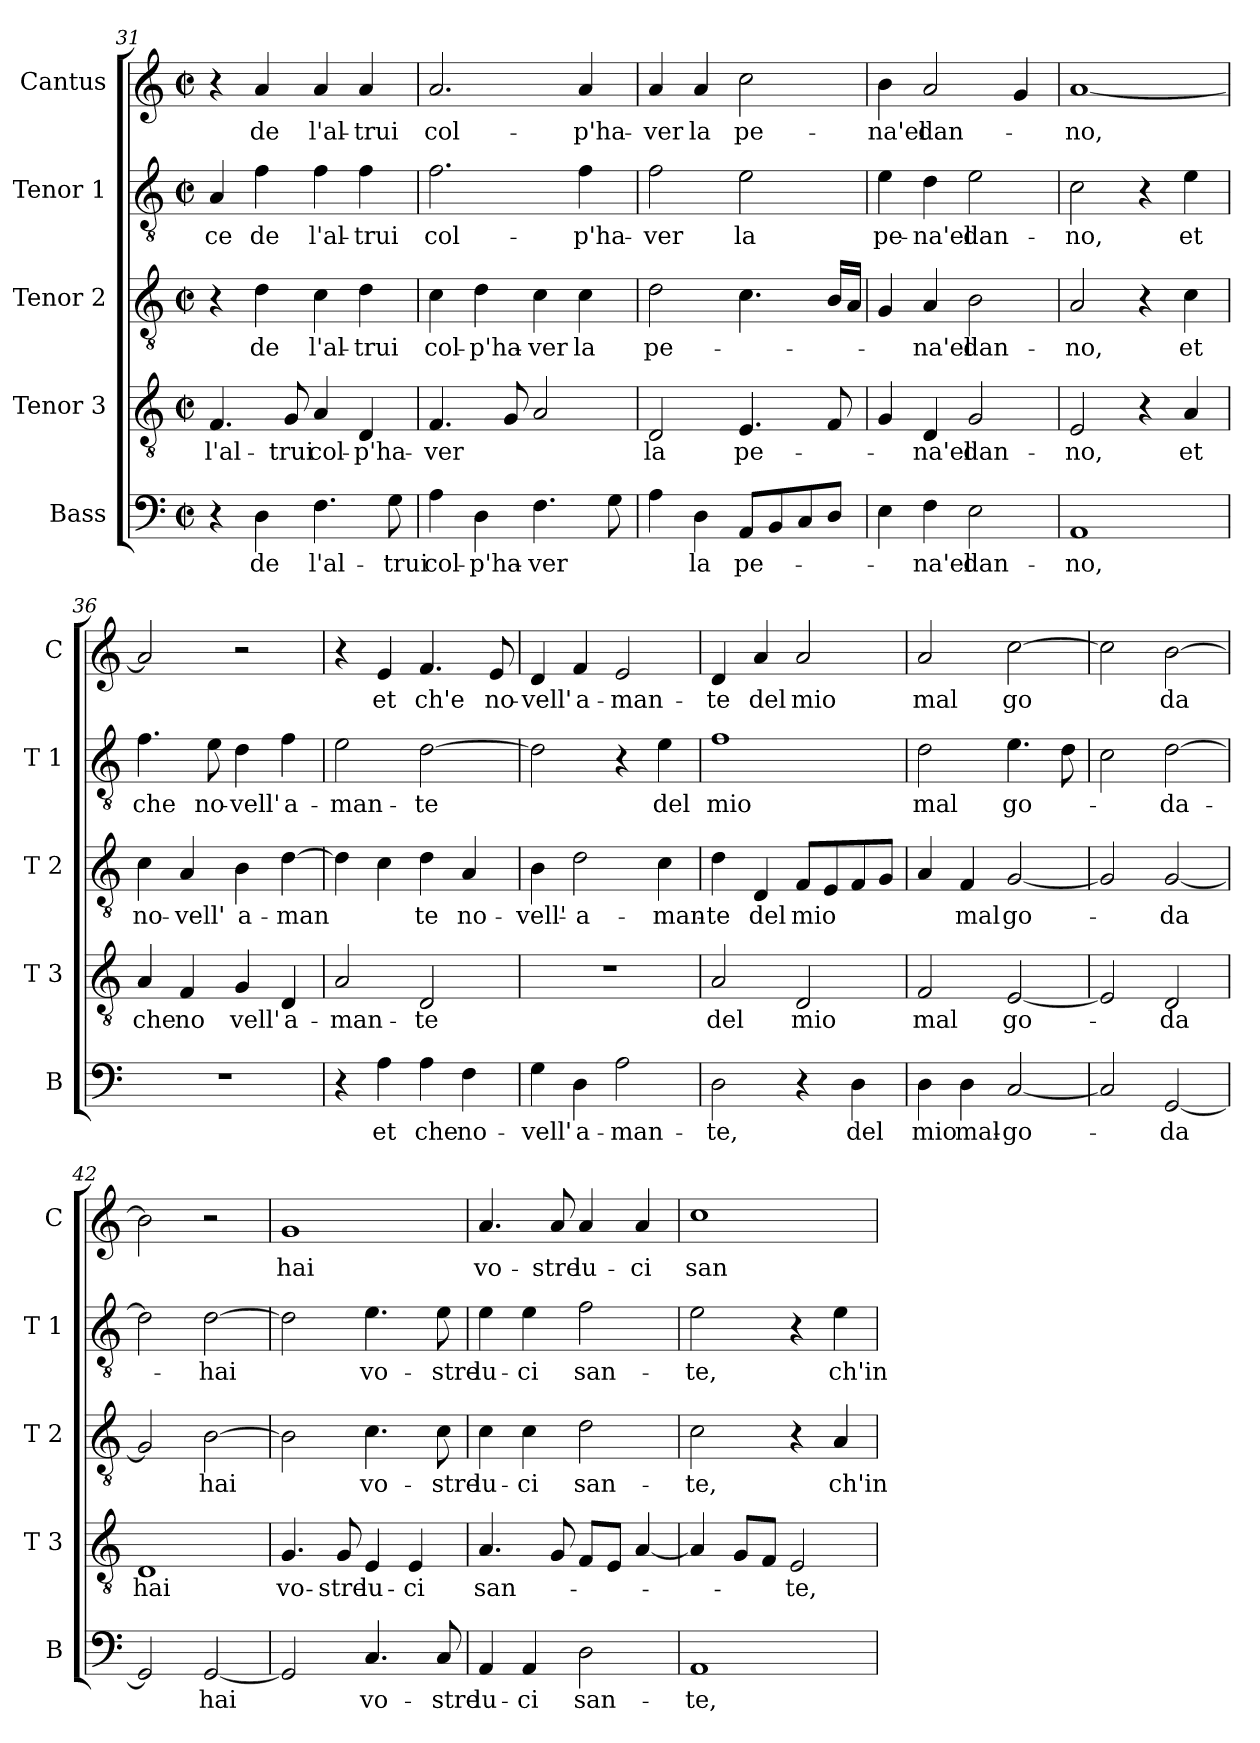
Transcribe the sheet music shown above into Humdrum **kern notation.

**kern	**text	**kern	**text	**kern	**text	**kern	**text	**kern	**text
*part5	*part5	*part4	*part4	*part3	*part3	*part2	*part2	*part1	*part1
*staff5	*staff5	*staff4	*staff4	*staff3	*staff3	*staff2	*staff2	*staff1	*staff1
*I"Bass	*	*I"Tenor 3	*	*I"Tenor 2	*	*I"Tenor 1	*	*I"Cantus	*
*I'B	*	*I'T 3	*	*I'T 2	*	*I'T 1	*	*I'C	*
*clefF4	*	*clefGv2	*	*clefGv2	*	*clefGv2	*	*clefG2	*
*k[]	*	*k[]	*	*k[]	*	*k[]	*	*k[]	*
*C:	*	*C:	*	*C:	*	*C:	*	*C:	*
*M2/2	*	*M2/2	*	*M2/2	*	*M2/2	*	*M2/2	*
*met(c|)	*	*met(c|)	*	*met(c|)	*	*met(c|)	*	*met(c|)	*
=31	=31	=31	=31	=31	=31	=31	=31	=31	=31
4r	.	4.F/	l'al-	4r	.	4A/	-ce	4r	.
4D\	de	.	.	4d\	de	4f\	de	4a/	de
.	.	8G/	-trui	.	.	.	.	.	.
4.F\	l'al-	4A/	col-	4c\	l'al-	4f\	l'al-	4a/	l'al-
.	.	4D/	-p'ha-	4d\	-trui	4f\	-trui	4a/	-trui
8G\	-trui	.	.	.	.	.	.	.	.
=32	=32	=32	=32	=32	=32	=32	=32	=32	=32
4A\	col-	4.F/	-ver	4c\	col-	2.f\	col-	2.a/	col-
4D\	-p'ha-	.	.	4d\	-p'ha-	.	.	.	.
.	.	8G/	.	.	.	.	.	.	.
4.F\	-ver	2A/	.	4c\	-ver	.	.	.	.
.	.	.	.	4c\	la	4f\	-p'ha-	4a/	-p'ha-
8G\	.	.	.	.	.	.	.	.	.
=33	=33	=33	=33	=33	=33	=33	=33	=33	=33
4A\	.	2D/	la	2d\	pe-	2f\	-ver	4a/	-ver
4D\	la	.	.	.	.	.	.	4a/	la
8AA/L	pe-	4.E/	pe-	4.c\	.	2e\	la	2cc\	pe-
8BB/	.	.	.	.	.	.	.	.	.
8C/	.	.	.	.	.	.	.	.	.
8D/J	.	8F/	.	16B/LL	.	.	.	.	.
.	.	.	.	16A/JJ	.	.	.	.	.
!!LO:LB:g=z
=34	=34	=34	=34	=34	=34	=34	=34	=34	=34
4E\	.	4G/	.	4G/	.	4e\	pe-	4b\	-na'el
4F\	-na'el	4D/	-na'el	4A/	-na'el	4d\	-na'el	2a/	dan-
2E\	dan-	2G/	dan-	2B\	dan-	2e\	dan-	.	.
.	.	.	.	.	.	.	.	4g/	.
=35	=35	=35	=35	=35	=35	=35	=35	=35	=35
1AA	-no,	2E/	-no,	2A/	-no,	2c\	-no,	[1a	-no,
.	.	4r	.	4r	.	4r	.	.	.
.	.	4A/	et	4c\	et	4e\	et	.	.
=36	=36	=36	=36	=36	=36	=36	=36	=36	=36
1r	.	4A/	che	4c\	no-	4.f\	che	2a/]	.
.	.	4F/	no	4A/	-vell'	.	.	.	.
.	.	.	.	.	.	8e\	no-	.	.
.	.	4G/	vell'	4B\	a-	4d\	-vell'	2r	.
.	.	4D/	a-	[4d\	-man	4f\	a-	.	.
=37	=37	=37	=37	=37	=37	=37	=37	=37	=37
4r	.	2A/	-man-	4d\]	.	2e\	-man-	4r	.
4A\	et	.	.	4c\	.	.	.	4e/	et
4A\	che	2D/	-te	4d\	te	[2d\	-te	4.f/	ch'e
4F\	no-	.	.	4A/	no-	.	.	.	.
.	.	.	.	.	.	.	.	8e/	no-
=38	=38	=38	=38	=38	=38	=38	=38	=38	=38
4G\	-vell'	1r	.	4B\	-vell'-	2d\]	.	4d/	-vell'
4D\	a-	.	.	2d\	-a-	.	.	4f/	a-
2A\	-man-	.	.	.	.	4r	.	2e/	-man-
.	.	.	.	4c\	-man-	4e\	del	.	.
!!LO:LB:g=z
=39	=39	=39	=39	=39	=39	=39	=39	=39	=39
2D\	-te,	2A/	del	4d\	-te	1f	mio	4d/	-te
.	.	.	.	4D/	del	.	.	4a/	del
4r	.	2D/	mio	8F/L	mio	.	.	2a/	mio
.	.	.	.	8E/	.	.	.	.	.
4D\	del	.	.	8F/	.	.	.	.	.
.	.	.	.	8G/J	.	.	.	.	.
=40	=40	=40	=40	=40	=40	=40	=40	=40	=40
4D\	mio	2F/	mal	4A/	.	2d\	mal	2a/	mal
4D\	mal-	.	.	4F/	mal	.	.	.	.
[2C/	-go-	[2E/	go-	[2G/	go-	4.e\	go-	[2cc\	go
.	.	.	.	.	.	8d\	.	.	.
=41	=41	=41	=41	=41	=41	=41	=41	=41	=41
2C/]	.	2E/]	.	2G/]	.	2c\	.	2cc\]	.
[2GG/	-da	2D/	-da	[2G/	-da	[2d\	-da-	[2b\	da
=42	=42	=42	=42	=42	=42	=42	=42	=42	=42
2GG/]	.	1D	hai	2G/]	.	2d\]	.	2b\]	.
[2GG/	hai	.	.	[2B\	hai	[2d\	-hai	2r	.
=43	=43	=43	=43	=43	=43	=43	=43	=43	=43
2GG/]	.	4.G/	vo-	2B\]	.	2d\]	.	1g	hai
.	.	8G/	-stre	.	.	.	.	.	.
4.C/	vo-	4E/	lu-	4.c\	vo-	4.e\	vo-	.	.
.	.	4E/	-ci	.	.	.	.	.	.
8C/	-stre	.	.	8c\	-stre	8e\	-stre	.	.
=44	=44	=44	=44	=44	=44	=44	=44	=44	=44
4AA/	lu-	4.A/	san-	4c\	lu-	4e\	lu-	4.a/	vo-
4AA/	-ci	.	.	4c\	-ci	4e\	-ci	.	.
.	.	8G/	.	.	.	.	.	8a/	-stre
2D\	san-	8F/L	.	2d\	san-	2f\	san-	4a/	lu-
.	.	8E/J	.	.	.	.	.	.	.
.	.	[4A/	.	.	.	.	.	4a/	-ci
!!LO:PB:g=z
=45	=45	=45	=45	=45	=45	=45	=45	=45	=45
1AA	-te,	4A/]	.	2c\	-te,	2e\	-te,	1cc	san-
.	.	8G/L	.	.	.	.	.	.	.
.	.	8F/J	.	.	.	.	.	.	.
.	.	2E/	-te,	4r	.	4r	.	.	.
.	.	.	.	4A/	ch'in	4e\	ch'in-	.	.
=	=	=	=	=	=	=	=	=	=
*-	*-	*-	*-	*-	*-	*-	*-	*-	*-
